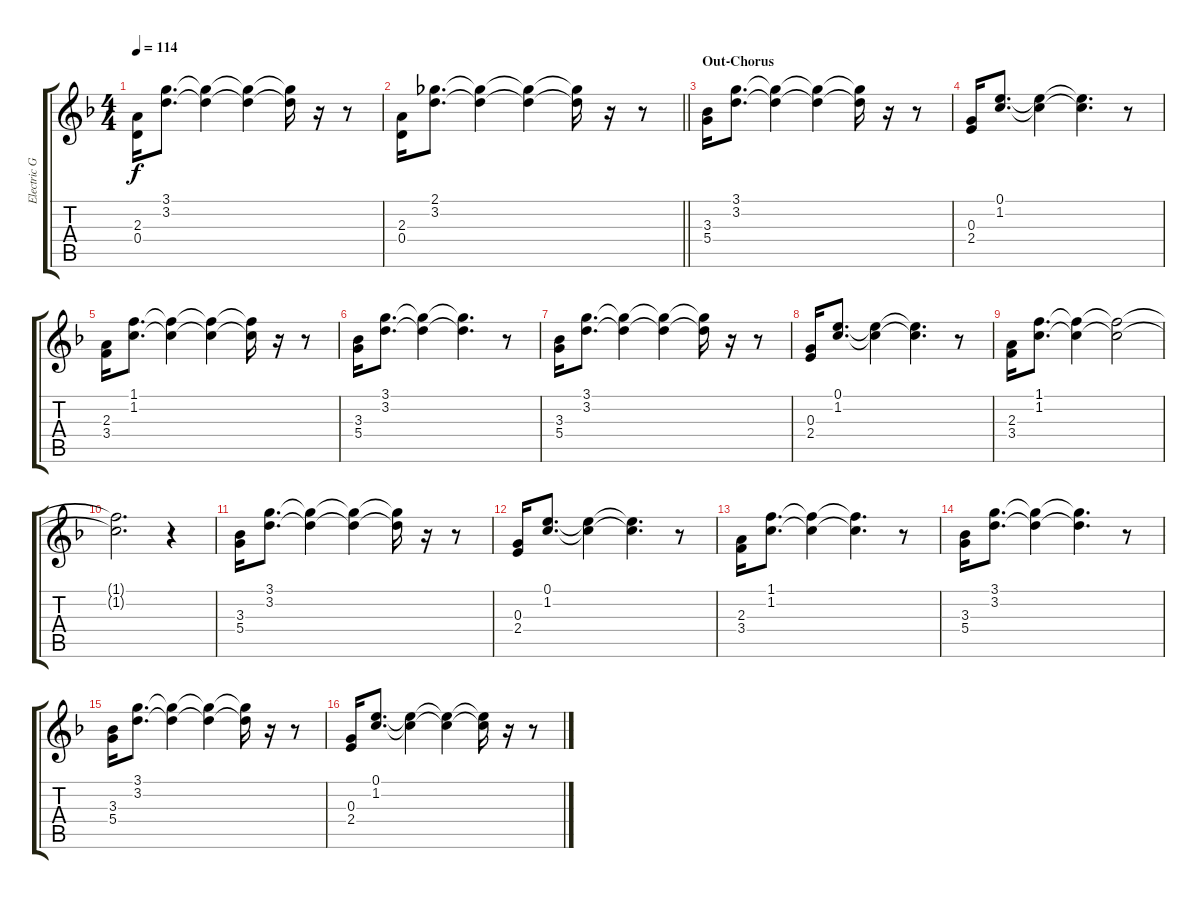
\track ("Electric Gtr (Clean Tone) w/delay" "Electric G") {instrument electricguitarclean}
\staff {score tabs}
\tuning (E4 B3 G3 D3 A2 E2) {hide}
\ts (4 4)
\tempo 114
\clef g2
\ks f
(2.3 0.4).16{dy f} (3.1 3.2).8{d} (3.1{t} 3.2{t}).4 (3.1{t} 3.2{t}).4 (3.1{t} 3.2{t}).16 r.16 r.8 |
\barLineRight lightlight
(2.3 0.4).16 (2.1 3.2).8{d} (2.1{t} 3.2{t}).4 (2.1{t} 3.2{t}).4 (2.1{t} 3.2{t}).16 r.16 r.8 |
\section ("" "Out-Chorus")
(3.3 5.4).16 (3.1 3.2).8{d} (3.1{t} 3.2{t}).4 (3.1{t} 3.2{t}).4 (3.1{t} 3.2{t}).16 r.16 r.8 |
(0.3 2.4).16 (0.1 1.2).8{d} (0.1{t} 1.2{t}).4 (0.1{t} 1.2{t}).4{d} r.8 |
(2.3 3.4).16 (1.1 1.2).8{d} (1.1{t} 1.2{t}).4 (1.1{t} 1.2{t}).4 (1.1{t} 1.2{t}).16 r.16 r.8 |
(3.3 5.4).16 (3.1 3.2).8{d} (3.1{t} 3.2{t}).4 (3.1{t} 3.2{t}).4{d} r.8 |
(3.3 5.4).16 (3.1 3.2).8{d} (3.1{t} 3.2{t}).4 (3.1{t} 3.2{t}).4 (3.1{t} 3.2{t}).16 r.16 r.8 |
(0.3 2.4).16 (0.1 1.2).8{d} (0.1{t} 1.2{t}).4 (0.1{t} 1.2{t}).4{d} r.8 |
(2.3 3.4).16 (1.1 1.2).8{d} (1.1{t} 1.2{t}).4 (1.1{t} 1.2{t}).2 |
(1.1{t} 1.2{t}).2{d} r.4 |
(3.3 5.4).16 (3.1 3.2).8{d} (3.1{t} 3.2{t}).4 (3.1{t} 3.2{t}).4 (3.1{t} 3.2{t}).16 r.16 r.8 |
(0.3 2.4).16 (0.1 1.2).8{d} (0.1{t} 1.2{t}).4 (0.1{t} 1.2{t}).4{d} r.8 |
(2.3 3.4).16 (1.1 1.2).8{d} (1.1{t} 1.2{t}).4 (1.1{t} 1.2{t}).4{d} r.8 |
(3.3 5.4).16 (3.1 3.2).8{d} (3.1{t} 3.2{t}).4 (3.1{t} 3.2{t}).4{d} r.8 |
(3.3 5.4).16 (3.1 3.2).8{d} (3.1{t} 3.2{t}).4 (3.1{t} 3.2{t}).4 (3.1{t} 3.2{t}).16 r.16 r.8 |
(0.3 2.4).16 (0.1 1.2).8{d} (0.1{t} 1.2{t}).4 (0.1{t} 1.2{t}).4 (0.1{t} 1.2{t}).16 r.16 r.8
